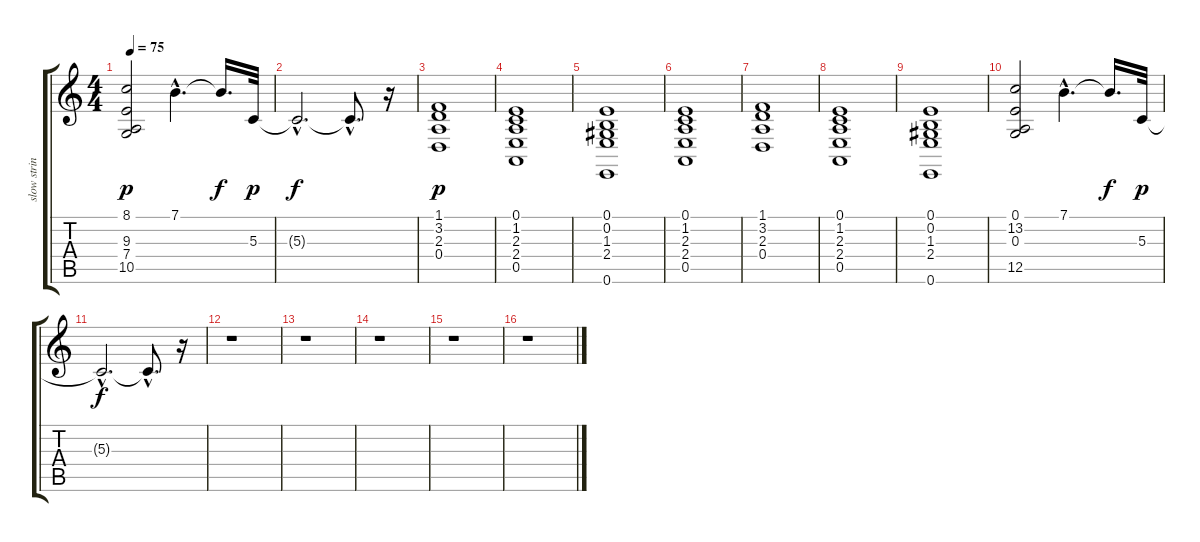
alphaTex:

\track ("slow strings" "slow strin") {instrument stringensemble2}
\staff {score tabs}
\tuning (E4 B3 G3 D3 A2 E2) {hide}
\ts (4 4)
\tempo 75
\clef g2
\ks c
(8.1 9.3 7.4 10.5).2{dy p instrument stringensemble2} 7.1{hac}.4{d} 7.1{t}.16{d dy f} 5.3.32{dy p} |
5.3{hac t}.2{d dy f} 5.3{hac t}.8{d} r.16 |
(1.1 3.2 2.3 0.4).1{dy p} |
(0.1 1.2 2.3 2.4 0.5).1 |
(0.1 0.2 1.3 2.4 0.6).1 |
(0.1 1.2 2.3 2.4 0.5).1 |
(1.1 3.2 2.3 0.4).1 |
(0.1 1.2 2.3 2.4 0.5).1 |
(0.1 0.2 1.3 2.4 0.6).1 |
(0.1 13.2 0.3 12.5).2 7.1{hac}.4{d} 7.1{t}.16{d dy f} 5.3.32{dy p} |
5.3{hac t}.2{d dy f} 5.3{hac t}.8{d} r.16 |
r.1 |
r.1 |
r.1 |
r.1 |
r.1
